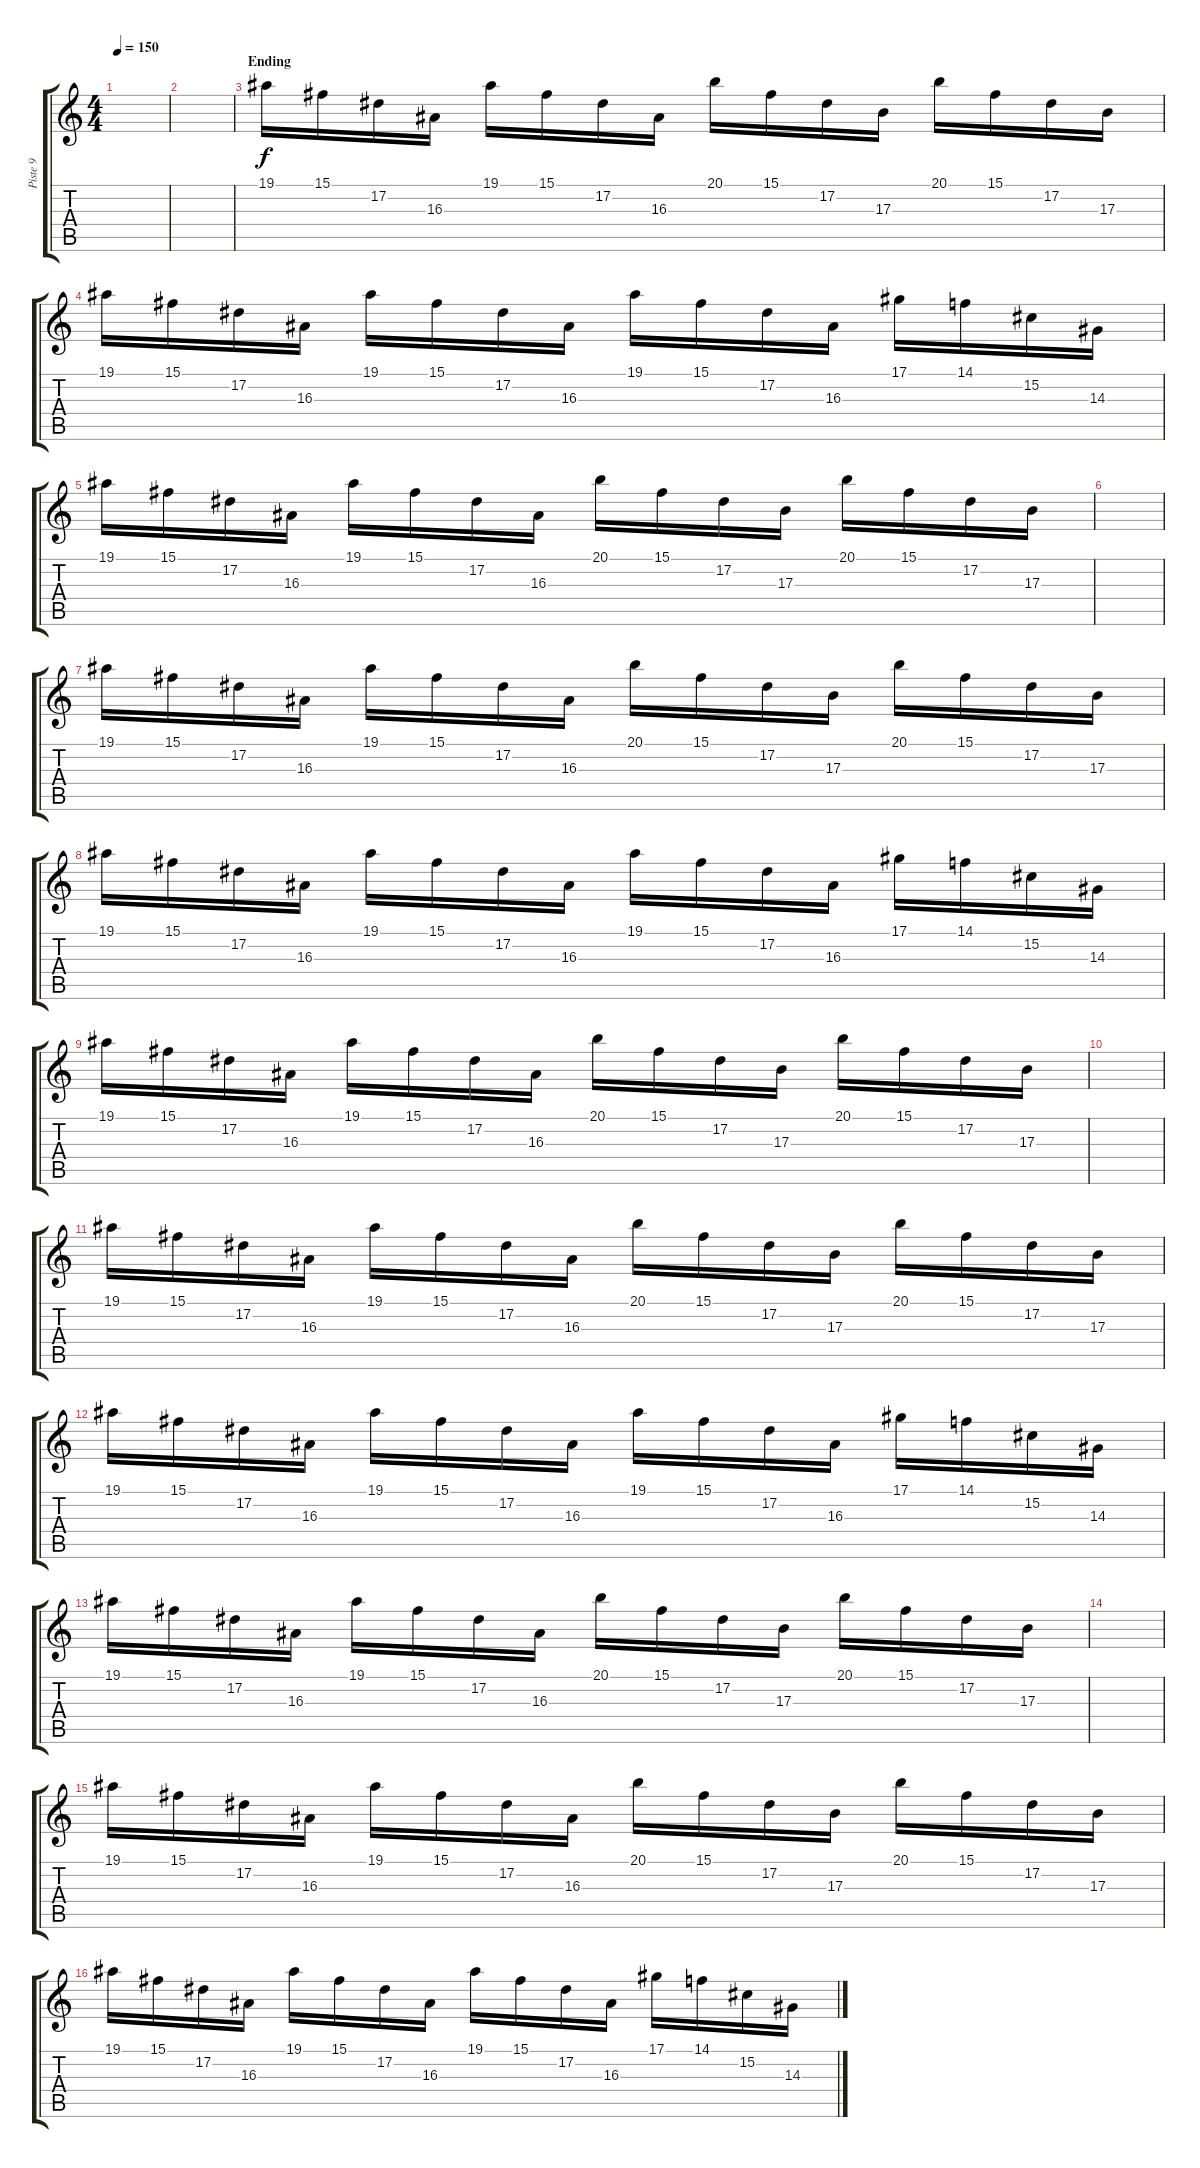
\track ("Piste 9" "Piste 9") {instrument harpsichord}
\staff {score tabs}
\tuning (Eb4 Bb3 Gb3 Db3 Ab2 Eb2) {hide}
\ts (4 4)
\tempo 150
\clef g2
\ks c
|
|
\section ("" "Ending")
19.1.16 15.1.16 17.2.16 16.3.16 19.1.16 15.1.16 17.2.16 16.3.16 20.1.16 15.1.16 17.2.16 17.3.16 20.1.16 15.1.16 17.2.16 17.3.16 |
19.1.16 15.1.16 17.2.16 16.3.16 19.1.16 15.1.16 17.2.16 16.3.16 19.1.16 15.1.16 17.2.16 16.3.16 17.1.16 14.1.16 15.2.16 14.3.16 |
19.1.16 15.1.16 17.2.16 16.3.16 19.1.16 15.1.16 17.2.16 16.3.16 20.1.16 15.1.16 17.2.16 17.3.16 20.1.16 15.1.16 17.2.16 17.3.16 |
|
19.1.16 15.1.16 17.2.16 16.3.16 19.1.16 15.1.16 17.2.16 16.3.16 20.1.16 15.1.16 17.2.16 17.3.16 20.1.16 15.1.16 17.2.16 17.3.16 |
19.1.16 15.1.16 17.2.16 16.3.16 19.1.16 15.1.16 17.2.16 16.3.16 19.1.16 15.1.16 17.2.16 16.3.16 17.1.16 14.1.16 15.2.16 14.3.16 |
19.1.16 15.1.16 17.2.16 16.3.16 19.1.16 15.1.16 17.2.16 16.3.16 20.1.16 15.1.16 17.2.16 17.3.16 20.1.16 15.1.16 17.2.16 17.3.16 |
|
19.1.16 15.1.16 17.2.16 16.3.16 19.1.16 15.1.16 17.2.16 16.3.16 20.1.16 15.1.16 17.2.16 17.3.16 20.1.16 15.1.16 17.2.16 17.3.16 |
19.1.16 15.1.16 17.2.16 16.3.16 19.1.16 15.1.16 17.2.16 16.3.16 19.1.16 15.1.16 17.2.16 16.3.16 17.1.16 14.1.16 15.2.16 14.3.16 |
19.1.16 15.1.16 17.2.16 16.3.16 19.1.16 15.1.16 17.2.16 16.3.16 20.1.16 15.1.16 17.2.16 17.3.16 20.1.16 15.1.16 17.2.16 17.3.16 |
|
19.1.16 15.1.16 17.2.16 16.3.16 19.1.16 15.1.16 17.2.16 16.3.16 20.1.16 15.1.16 17.2.16 17.3.16 20.1.16 15.1.16 17.2.16 17.3.16 |
19.1.16 15.1.16 17.2.16 16.3.16 19.1.16 15.1.16 17.2.16 16.3.16 19.1.16 15.1.16 17.2.16 16.3.16 17.1.16 14.1.16 15.2.16 14.3.16
